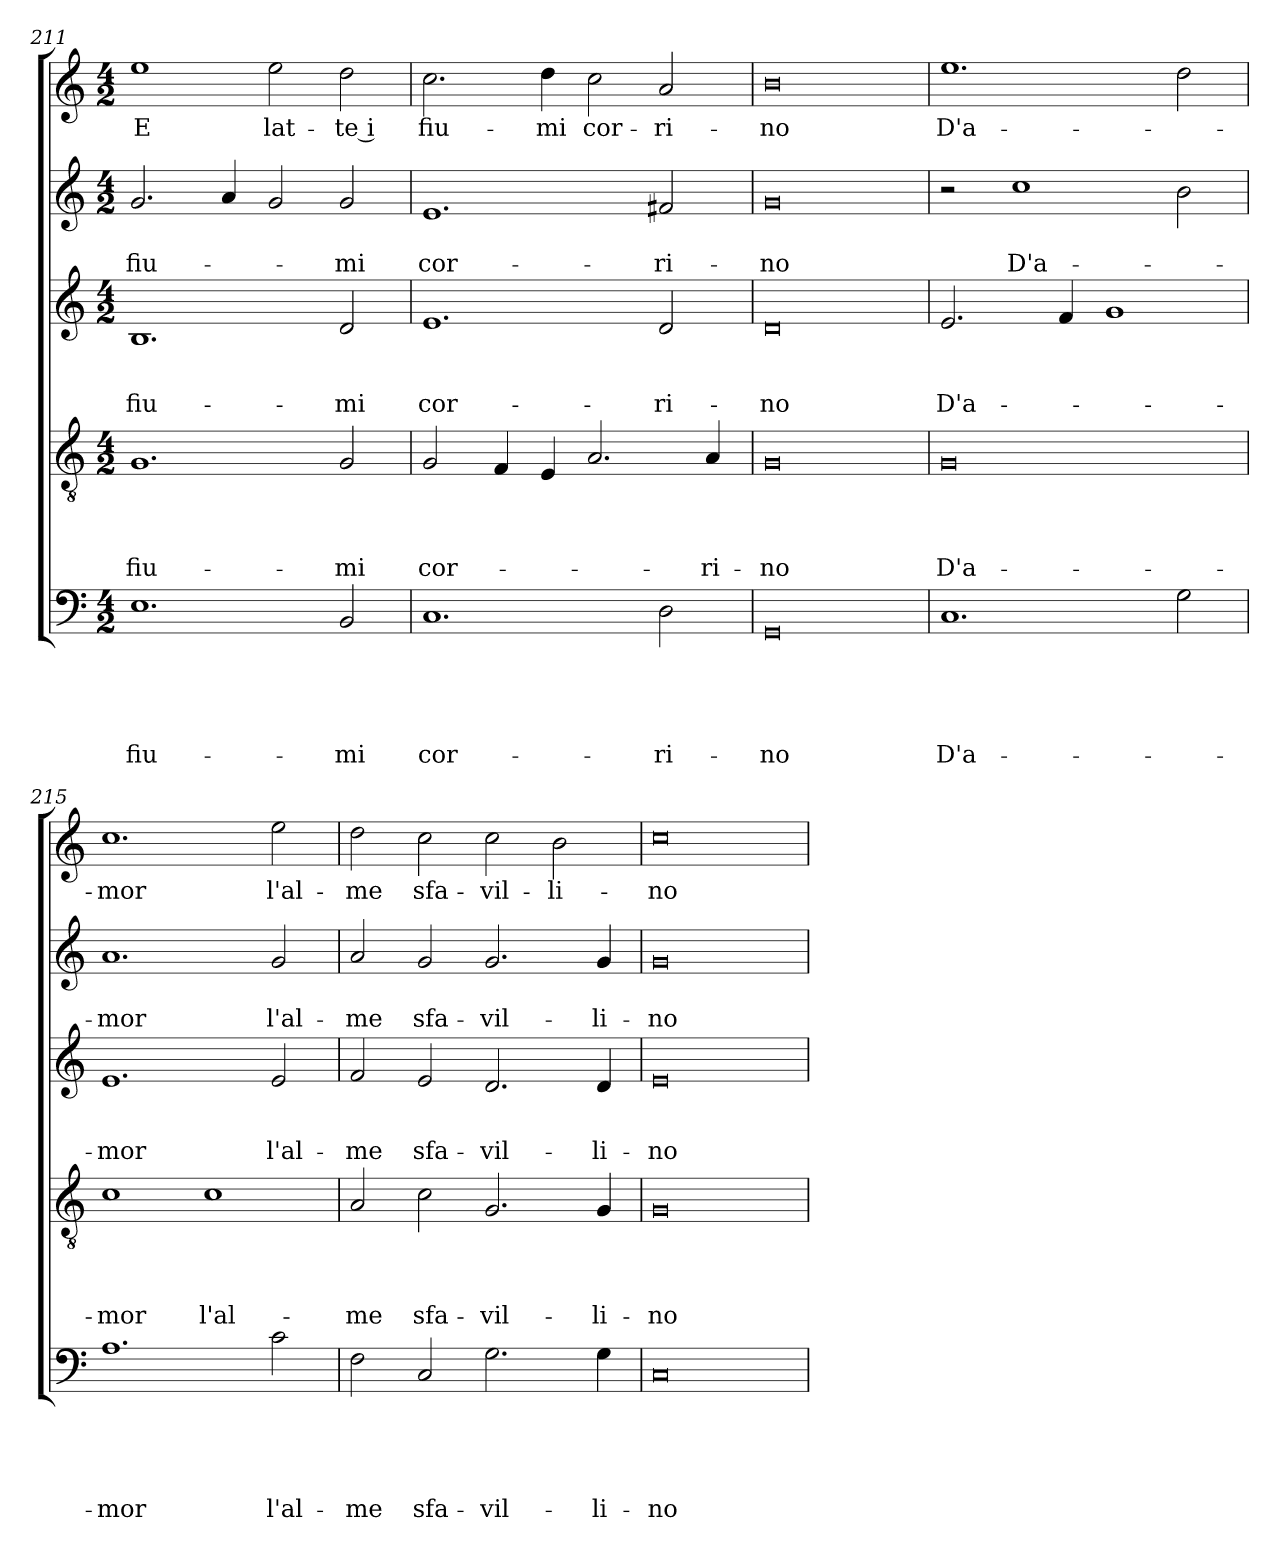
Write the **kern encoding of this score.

**kern	**text	**text	**text	**text	**text	**kern	**text	**text	**text	**text	**kern	**text	**text	**text	**kern	**text	**text	**kern	**text
*part5	*part5	*part5	*part5	*part5	*part5	*part4	*part4	*part4	*part4	*part4	*part3	*part3	*part3	*part3	*part2	*part2	*part2	*part1	*part1
*staff5	*staff5	*staff5	*staff5	*staff5	*staff5	*staff4	*staff4	*staff4	*staff4	*staff4	*staff3	*staff3	*staff3	*staff3	*staff2	*staff2	*staff2	*staff1	*staff1
*clefF4	*	*	*	*	*	*clefGv2	*	*	*	*	*clefG2	*	*	*	*clefG2	*	*	*clefG2	*
*k[]	*	*	*	*	*	*k[]	*	*	*	*	*k[]	*	*	*	*k[]	*	*	*k[]	*
*C:	*	*	*	*	*	*C:	*	*	*	*	*C:	*	*	*	*C:	*	*	*C:	*
*M4/2	*	*	*	*	*	*M4/2	*	*	*	*	*M4/2	*	*	*	*M4/2	*	*	*M4/2	*
=211	=211	=211	=211	=211	=211	=211	=211	=211	=211	=211	=211	=211	=211	=211	=211	=211	=211	=211	=211
!	!	!	!	!	!LO:LY:b	!	!	!	!	!LO:LY:b	!	!	!	!LO:LY:b	!	!	!LO:LY:b	!	!LO:LY:b
1.E	.	.	.	.	fiu-	1.G	.	.	.	fiu-	1.B	.	.	fiu-	2.g/	.	fiu-	1ee	E
.	.	.	.	.	.	.	.	.	.	.	.	.	.	.	4a/	.	.	.	.
!	!	!	!	!	!	!	!	!	!	!	!	!	!	!	!	!	!	!	!LO:LY:b
.	.	.	.	.	.	.	.	.	.	.	.	.	.	.	2g/	.	.	2ee\	lat-
!	!	!	!	!	!LO:LY:b	!	!	!	!	!LO:LY:b	!	!	!	!LO:LY:b	!	!	!LO:LY:b	!	!LO:LY:b
2BB/	.	.	.	.	-mi	2G/	.	.	.	-mi	2d/	.	.	-mi	2g/	.	-mi	2dd\	-te i
!!LO:PB:g=z
=212	=212	=212	=212	=212	=212	=212	=212	=212	=212	=212	=212	=212	=212	=212	=212	=212	=212	=212	=212
!	!	!	!	!	!LO:LY:b	!	!	!	!	!LO:LY:b	!	!	!	!LO:LY:b	!	!	!LO:LY:b	!	!LO:LY:b
1.C	.	.	.	.	cor-	2G/	.	.	.	cor-	1.e	.	.	cor-	1.e	.	cor-	2.cc\	fiu-
.	.	.	.	.	.	4F/	.	.	.	.	.	.	.	.	.	.	.	.	.
!	!	!	!	!	!	!	!	!	!	!	!	!	!	!	!	!	!	!	!LO:LY:b
.	.	.	.	.	.	4E/	.	.	.	.	.	.	.	.	.	.	.	4dd\	-mi
!	!	!	!	!	!	!	!	!	!	!	!	!	!	!	!	!	!	!	!LO:LY:b
.	.	.	.	.	.	2.A/	.	.	.	.	.	.	.	.	.	.	.	2cc\	cor-
!	!	!	!	!	!LO:LY:b	!	!	!	!	!	!	!	!	!LO:LY:b	!	!	!LO:LY:b	!	!LO:LY:b
2D\	.	.	.	.	-ri-	.	.	.	.	.	2d/	.	.	-ri-	2f#X/	.	-ri-	2a/	-ri-
!	!	!	!	!	!	!	!	!	!	!LO:LY:b	!	!	!	!	!	!	!	!	!
.	.	.	.	.	.	4A/	.	.	.	-ri-	.	.	.	.	.	.	.	.	.
=213	=213	=213	=213	=213	=213	=213	=213	=213	=213	=213	=213	=213	=213	=213	=213	=213	=213	=213	=213
!	!	!	!	!	!LO:LY:b	!	!	!	!	!LO:LY:b	!	!	!	!LO:LY:b	!	!	!LO:LY:b	!	!LO:LY:b
0GG	.	.	.	.	-no	0G	.	.	.	-no	0d	.	.	-no	0g	.	-no	0b	-no
=214	=214	=214	=214	=214	=214	=214	=214	=214	=214	=214	=214	=214	=214	=214	=214	=214	=214	=214	=214
!	!	!	!	!	!LO:LY:b	!	!	!	!	!LO:LY:b	!	!	!	!LO:LY:b	!	!	!	!	!LO:LY:b
1.C	.	.	.	.	D'a-	0G	.	.	.	D'a-	2.e/	.	.	D'a-	2r	.	.	1.ee	D'a-
!	!	!	!	!	!	!	!	!	!	!	!	!	!	!	!	!	!LO:LY:b	!	!
.	.	.	.	.	.	.	.	.	.	.	.	.	.	.	1cc	.	D'a-	.	.
.	.	.	.	.	.	.	.	.	.	.	4f/	.	.	.	.	.	.	.	.
.	.	.	.	.	.	.	.	.	.	.	1g	.	.	.	.	.	.	.	.
2G\	.	.	.	.	.	.	.	.	.	.	.	.	.	.	2b\	.	.	2dd\	.
=215	=215	=215	=215	=215	=215	=215	=215	=215	=215	=215	=215	=215	=215	=215	=215	=215	=215	=215	=215
!	!	!	!	!	!LO:LY:b	!	!	!	!	!LO:LY:b	!	!	!	!LO:LY:b	!	!	!LO:LY:b	!	!LO:LY:b
1.A	.	.	.	.	-mor	1c	.	.	.	-mor	1.e	.	.	-mor	1.a	.	-mor	1.cc	-mor
!	!	!	!	!	!	!	!	!	!	!LO:LY:b	!	!	!	!	!	!	!	!	!
.	.	.	.	.	.	1c	.	.	.	l'al-	.	.	.	.	.	.	.	.	.
!	!	!	!	!	!LO:LY:b	!	!	!	!	!	!	!	!	!LO:LY:b	!	!	!LO:LY:b	!	!LO:LY:b
2c\	.	.	.	.	l'al-	.	.	.	.	.	2e/	.	.	l'al-	2g/	.	l'al-	2ee\	l'al-
=216	=216	=216	=216	=216	=216	=216	=216	=216	=216	=216	=216	=216	=216	=216	=216	=216	=216	=216	=216
!	!	!	!	!	!LO:LY:b	!	!	!	!	!LO:LY:b	!	!	!	!LO:LY:b	!	!	!LO:LY:b	!	!LO:LY:b
2F\	.	.	.	.	-me	2A/	.	.	.	-me	2f/	.	.	-me	2a/	.	-me	2dd\	-me
!	!	!	!	!	!LO:LY:b	!	!	!	!	!LO:LY:b	!	!	!	!LO:LY:b	!	!	!LO:LY:b	!	!LO:LY:b
2C/	.	.	.	.	sfa-	2c\	.	.	.	sfa-	2e/	.	.	sfa-	2g/	.	sfa-	2cc\	sfa-
!	!	!	!	!	!LO:LY:b	!	!	!	!	!LO:LY:b	!	!	!	!LO:LY:b	!	!	!LO:LY:b	!	!LO:LY:b
2.G\	.	.	.	.	-vil-	2.G/	.	.	.	-vil-	2.d/	.	.	-vil-	2.g/	.	-vil-	2cc\	-vil-
!	!	!	!	!	!	!	!	!	!	!	!	!	!	!	!	!	!	!	!LO:LY:b
.	.	.	.	.	.	.	.	.	.	.	.	.	.	.	.	.	.	2b\	-li-
!	!	!	!	!	!LO:LY:b	!	!	!	!	!LO:LY:b	!	!	!	!LO:LY:b	!	!	!LO:LY:b	!	!
4G\	.	.	.	.	-li-	4G/	.	.	.	-li-	4d/	.	.	-li-	4g/	.	-li-	.	.
=217	=217	=217	=217	=217	=217	=217	=217	=217	=217	=217	=217	=217	=217	=217	=217	=217	=217	=217	=217
!	!	!	!	!	!LO:LY:b	!	!	!	!	!LO:LY:b	!	!	!	!LO:LY:b	!	!	!LO:LY:b	!	!LO:LY:b
0C	.	.	.	.	-no	0G	.	.	.	-no	0e	.	.	-no	0g	.	-no	0cc	-no
=	=	=	=	=	=	=	=	=	=	=	=	=	=	=	=	=	=	=	=
*-	*-	*-	*-	*-	*-	*-	*-	*-	*-	*-	*-	*-	*-	*-	*-	*-	*-	*-	*-
